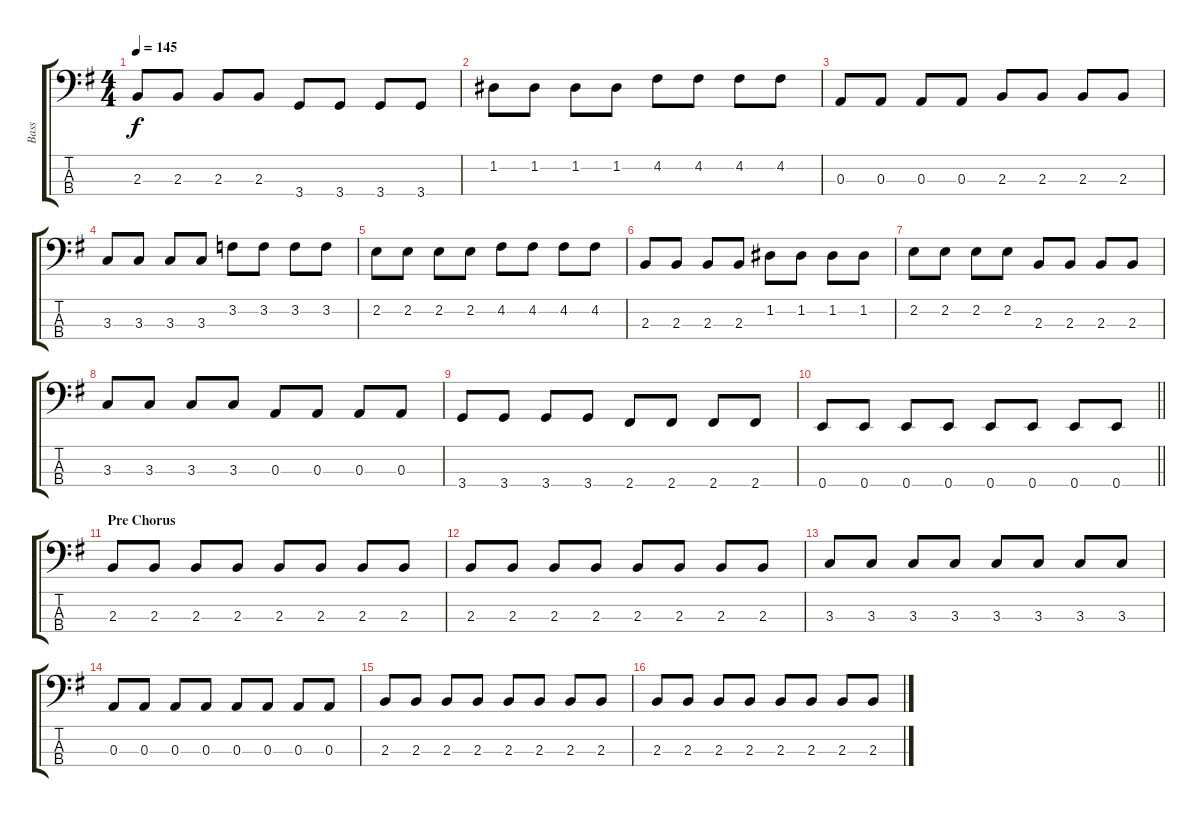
\track ("Bass" "Bass") {instrument electricbassfinger}
\staff {score tabs}
\tuning (G2 D2 A1 E1) {hide}
\ts (4 4)
\tempo 145
\clef f4
\ks eminor
2.3.8{dy f} 2.3.8 2.3.8 2.3.8 3.4.8 3.4.8 3.4.8 3.4.8 |
1.2.8 1.2.8 1.2.8 1.2.8 4.2.8 4.2.8 4.2.8 4.2.8 |
0.3.8 0.3.8 0.3.8 0.3.8 2.3.8 2.3.8 2.3.8 2.3.8 |
3.3.8 3.3.8 3.3.8 3.3.8 3.2.8 3.2.8 3.2.8 3.2.8 |
2.2.8 2.2.8 2.2.8 2.2.8 4.2.8 4.2.8 4.2.8 4.2.8 |
2.3.8 2.3.8 2.3.8 2.3.8 1.2.8 1.2.8 1.2.8 1.2.8 |
2.2.8 2.2.8 2.2.8 2.2.8 2.3.8 2.3.8 2.3.8 2.3.8 |
3.3.8 3.3.8 3.3.8 3.3.8 0.3.8 0.3.8 0.3.8 0.3.8 |
3.4.8 3.4.8 3.4.8 3.4.8 2.4.8 2.4.8 2.4.8 2.4.8 |
\barLineRight lightlight
0.4.8 0.4.8 0.4.8 0.4.8 0.4.8 0.4.8 0.4.8 0.4.8 |
\section ("" "Pre Chorus")
2.3.8 2.3.8 2.3.8 2.3.8 2.3.8 2.3.8 2.3.8 2.3.8 |
2.3.8 2.3.8 2.3.8 2.3.8 2.3.8 2.3.8 2.3.8 2.3.8 |
3.3.8 3.3.8 3.3.8 3.3.8 3.3.8 3.3.8 3.3.8 3.3.8 |
0.3.8 0.3.8 0.3.8 0.3.8 0.3.8 0.3.8 0.3.8 0.3.8 |
2.3.8 2.3.8 2.3.8 2.3.8 2.3.8 2.3.8 2.3.8 2.3.8 |
2.3.8 2.3.8 2.3.8 2.3.8 2.3.8 2.3.8 2.3.8 2.3.8
